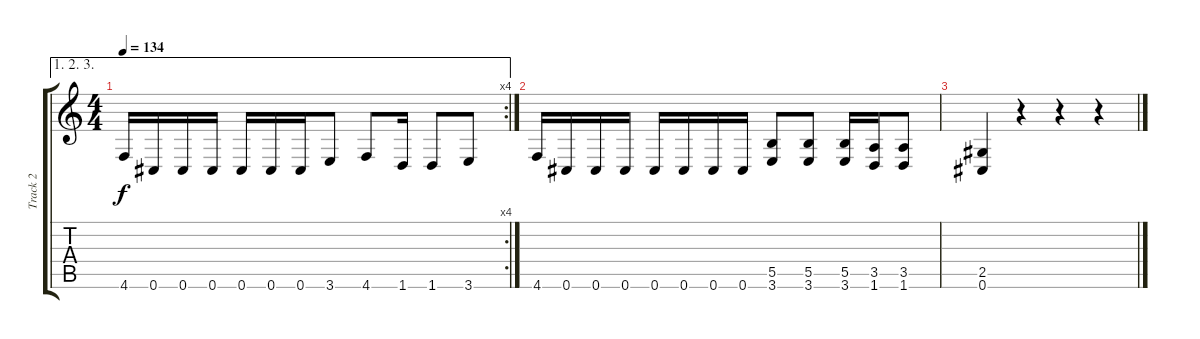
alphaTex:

\track ("Track 2" "Track 2") {instrument distortionguitar}
\staff {score tabs}
\tuning (Db4 Ab3 E3 B2 Gb2 Db2) {hide}
\ae (1 2 3)
\rc 4
\ts (4 4)
\tempo 134
\clef g2
\ks c
4.6.16{dy f} 0.6.16 0.6.16 0.6.16 0.6.16 0.6.16 0.6.16 3.6.8 4.6.8 1.6.16 1.6.8 3.6.8 |
4.6.16 0.6.16 0.6.16 0.6.16 0.6.16 0.6.16 0.6.16 0.6.16 (5.5 3.6).8 (5.5 3.6).8 (5.5 3.6).16 (3.5 1.6).16 (3.5 1.6).8 |
(2.5 0.6).4 r.4 r.4 r.4
